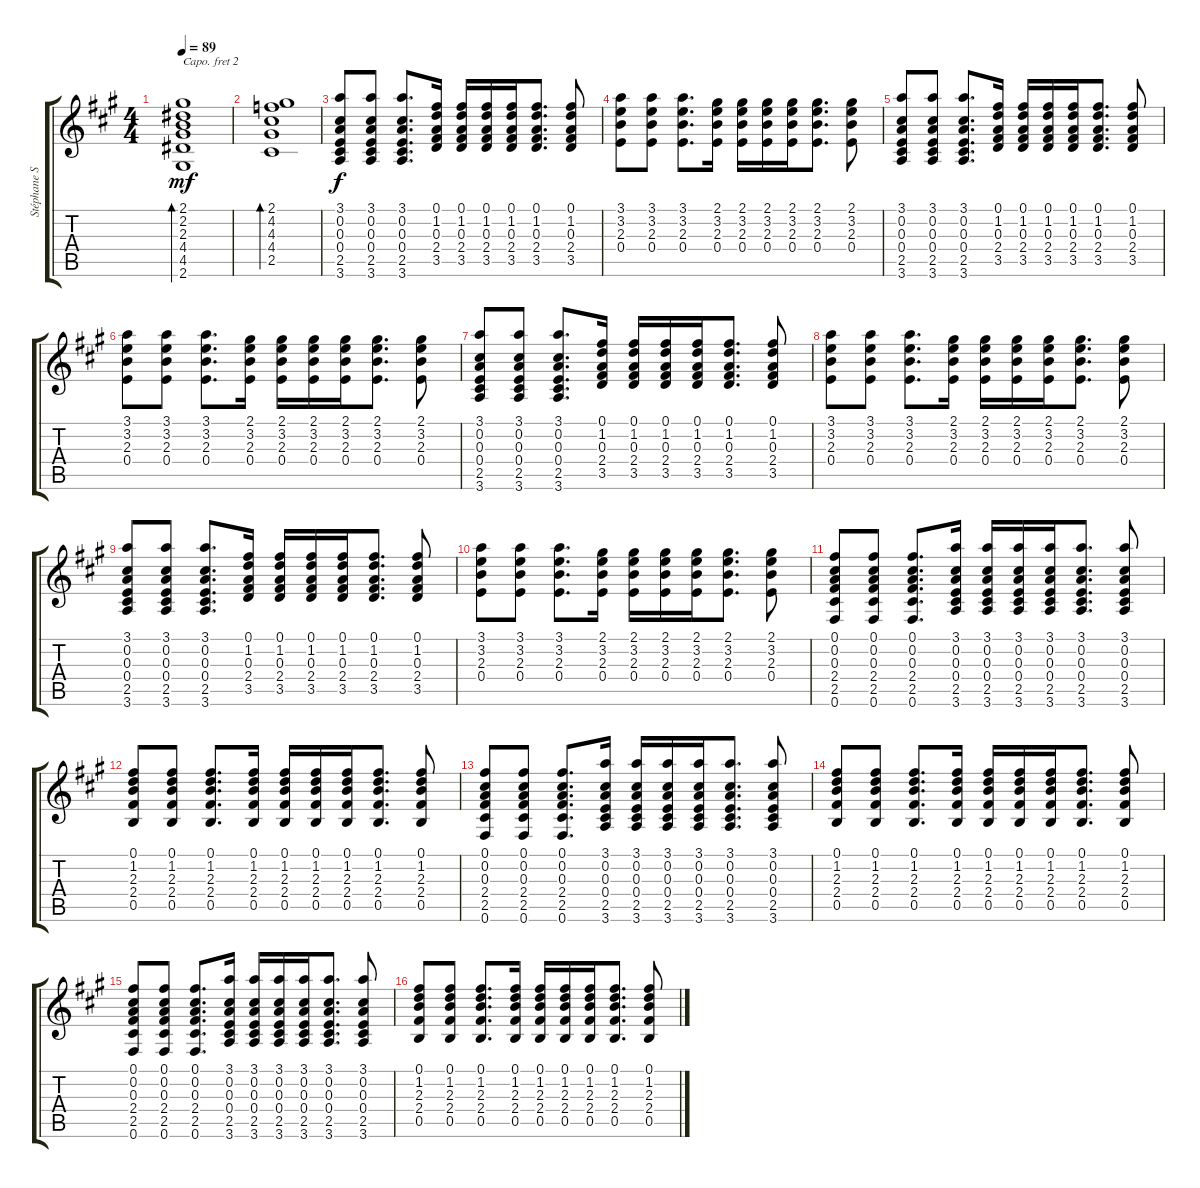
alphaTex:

\track ("Stéphane Sirkis" "Stéphane S") {instrument electricguitarmuted}
\staff {score tabs}
\capo 2
\tuning (E4 B3 G3 D3 A2 E2) {hide}
\ts (4 4)
\tempo 89
\clef g2
\ks a
(2.1 2.2 2.3 4.4 4.5 2.6).1{bd 120 dy mf} |
(2.1 4.2 4.3 4.4 2.5).1{bd 120} |
(3.1 0.2 0.3 0.4 2.5 3.6).8{dy f} (3.1 0.2 0.3 0.4 2.5 3.6).8 (3.1 0.2 0.3 0.4 2.5 3.6).8{d} (0.1 1.2 0.3 2.4 3.5).16 (0.1 1.2 0.3 2.4 3.5).16 (0.1 1.2 0.3 2.4 3.5).16 (0.1 1.2 0.3 2.4 3.5).16 (0.1 1.2 0.3 2.4 3.5).8{d} (0.1 1.2 0.3 2.4 3.5).8 |
(3.1 3.2 2.3 0.4).8 (3.1 3.2 2.3 0.4).8 (3.1 3.2 2.3 0.4).8{d} (2.1 3.2 2.3 0.4).16 (2.1 3.2 2.3 0.4).16 (2.1 3.2 2.3 0.4).16 (2.1 3.2 2.3 0.4).16 (2.1 3.2 2.3 0.4).8{d} (2.1 3.2 2.3 0.4).8 |
(3.1 0.2 0.3 0.4 2.5 3.6).8 (3.1 0.2 0.3 0.4 2.5 3.6).8 (3.1 0.2 0.3 0.4 2.5 3.6).8{d} (0.1 1.2 0.3 2.4 3.5).16 (0.1 1.2 0.3 2.4 3.5).16 (0.1 1.2 0.3 2.4 3.5).16 (0.1 1.2 0.3 2.4 3.5).16 (0.1 1.2 0.3 2.4 3.5).8{d} (0.1 1.2 0.3 2.4 3.5).8 |
(3.1 3.2 2.3 0.4).8 (3.1 3.2 2.3 0.4).8 (3.1 3.2 2.3 0.4).8{d} (2.1 3.2 2.3 0.4).16 (2.1 3.2 2.3 0.4).16 (2.1 3.2 2.3 0.4).16 (2.1 3.2 2.3 0.4).16 (2.1 3.2 2.3 0.4).8{d} (2.1 3.2 2.3 0.4).8 |
(3.1 0.2 0.3 0.4 2.5 3.6).8 (3.1 0.2 0.3 0.4 2.5 3.6).8 (3.1 0.2 0.3 0.4 2.5 3.6).8{d} (0.1 1.2 0.3 2.4 3.5).16 (0.1 1.2 0.3 2.4 3.5).16 (0.1 1.2 0.3 2.4 3.5).16 (0.1 1.2 0.3 2.4 3.5).16 (0.1 1.2 0.3 2.4 3.5).8{d} (0.1 1.2 0.3 2.4 3.5).8 |
(3.1 3.2 2.3 0.4).8 (3.1 3.2 2.3 0.4).8 (3.1 3.2 2.3 0.4).8{d} (2.1 3.2 2.3 0.4).16 (2.1 3.2 2.3 0.4).16 (2.1 3.2 2.3 0.4).16 (2.1 3.2 2.3 0.4).16 (2.1 3.2 2.3 0.4).8{d} (2.1 3.2 2.3 0.4).8 |
(3.1 0.2 0.3 0.4 2.5 3.6).8 (3.1 0.2 0.3 0.4 2.5 3.6).8 (3.1 0.2 0.3 0.4 2.5 3.6).8{d} (0.1 1.2 0.3 2.4 3.5).16 (0.1 1.2 0.3 2.4 3.5).16 (0.1 1.2 0.3 2.4 3.5).16 (0.1 1.2 0.3 2.4 3.5).16 (0.1 1.2 0.3 2.4 3.5).8{d} (0.1 1.2 0.3 2.4 3.5).8 |
(3.1 3.2 2.3 0.4).8 (3.1 3.2 2.3 0.4).8 (3.1 3.2 2.3 0.4).8{d} (2.1 3.2 2.3 0.4).16 (2.1 3.2 2.3 0.4).16 (2.1 3.2 2.3 0.4).16 (2.1 3.2 2.3 0.4).16 (2.1 3.2 2.3 0.4).8{d} (2.1 3.2 2.3 0.4).8 |
(0.1 0.2 0.3 2.4 2.5 0.6).8 (0.1 0.2 0.3 2.4 2.5 0.6).8 (0.1 0.2 0.3 2.4 2.5 0.6).8{d} (3.1 0.2 0.3 0.4 2.5 3.6).16 (3.1 0.2 0.3 0.4 2.5 3.6).16 (3.1 0.2 0.3 0.4 2.5 3.6).16 (3.1 0.2 0.3 0.4 2.5 3.6).16 (3.1 0.2 0.3 0.4 2.5 3.6).8{d} (3.1 0.2 0.3 0.4 2.5 3.6).8 |
(0.1 1.2 2.3 2.4 0.5).8 (0.1 1.2 2.3 2.4 0.5).8 (0.1 1.2 2.3 2.4 0.5).8{d} (0.1 1.2 2.3 2.4 0.5).16 (0.1 1.2 2.3 2.4 0.5).16 (0.1 1.2 2.3 2.4 0.5).16 (0.1 1.2 2.3 2.4 0.5).16 (0.1 1.2 2.3 2.4 0.5).8{d} (0.1 1.2 2.3 2.4 0.5).8 |
(0.1 0.2 0.3 2.4 2.5 0.6).8 (0.1 0.2 0.3 2.4 2.5 0.6).8 (0.1 0.2 0.3 2.4 2.5 0.6).8{d} (3.1 0.2 0.3 0.4 2.5 3.6).16 (3.1 0.2 0.3 0.4 2.5 3.6).16 (3.1 0.2 0.3 0.4 2.5 3.6).16 (3.1 0.2 0.3 0.4 2.5 3.6).16 (3.1 0.2 0.3 0.4 2.5 3.6).8{d} (3.1 0.2 0.3 0.4 2.5 3.6).8 |
(0.1 1.2 2.3 2.4 0.5).8 (0.1 1.2 2.3 2.4 0.5).8 (0.1 1.2 2.3 2.4 0.5).8{d} (0.1 1.2 2.3 2.4 0.5).16 (0.1 1.2 2.3 2.4 0.5).16 (0.1 1.2 2.3 2.4 0.5).16 (0.1 1.2 2.3 2.4 0.5).16 (0.1 1.2 2.3 2.4 0.5).8{d} (0.1 1.2 2.3 2.4 0.5).8 |
(0.1 0.2 0.3 2.4 2.5 0.6).8 (0.1 0.2 0.3 2.4 2.5 0.6).8 (0.1 0.2 0.3 2.4 2.5 0.6).8{d} (3.1 0.2 0.3 0.4 2.5 3.6).16 (3.1 0.2 0.3 0.4 2.5 3.6).16 (3.1 0.2 0.3 0.4 2.5 3.6).16 (3.1 0.2 0.3 0.4 2.5 3.6).16 (3.1 0.2 0.3 0.4 2.5 3.6).8{d} (3.1 0.2 0.3 0.4 2.5 3.6).8 |
(0.1 1.2 2.3 2.4 0.5).8 (0.1 1.2 2.3 2.4 0.5).8 (0.1 1.2 2.3 2.4 0.5).8{d} (0.1 1.2 2.3 2.4 0.5).16 (0.1 1.2 2.3 2.4 0.5).16 (0.1 1.2 2.3 2.4 0.5).16 (0.1 1.2 2.3 2.4 0.5).16 (0.1 1.2 2.3 2.4 0.5).8{d} (0.1 1.2 2.3 2.4 0.5).8
